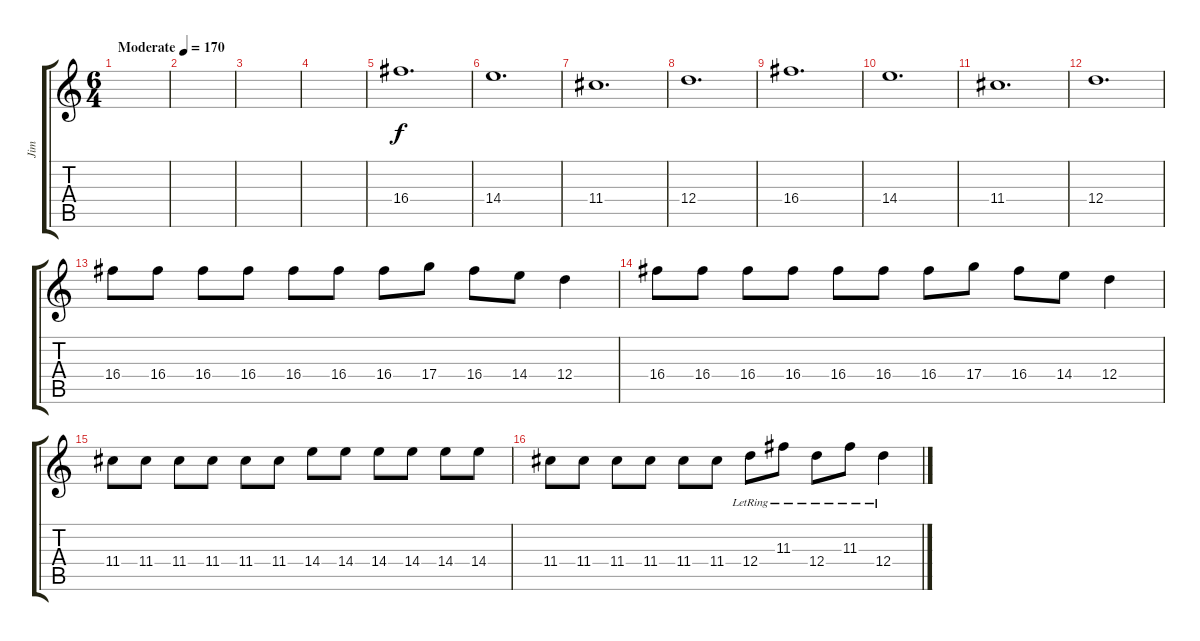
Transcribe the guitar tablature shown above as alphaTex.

\track ("Jim" "Jim") {instrument electricguitarjazz}
\staff {score tabs}
\tuning (E4 B3 G3 D3 A2 D2) {hide}
\ts (6 4)
\tempo (170 "Moderate")
\clef g2
\ks c
|
|
|
|
16.4.1{d} |
14.4.1{d} |
11.4.1{d} |
12.4.1{d} |
16.4.1{d} |
14.4.1{d} |
11.4.1{d} |
12.4.1{d} |
16.4.8 16.4.8 16.4.8 16.4.8 16.4.8 16.4.8 16.4.8 17.4.8 16.4.8 14.4.8 12.4.4 |
16.4.8 16.4.8 16.4.8 16.4.8 16.4.8 16.4.8 16.4.8 17.4.8 16.4.8 14.4.8 12.4.4 |
11.4.8 11.4.8 11.4.8 11.4.8 11.4.8 11.4.8 14.4.8 14.4.8 14.4.8 14.4.8 14.4.8 14.4.8 |
11.4.8 11.4.8 11.4.8 11.4.8 11.4.8 11.4.8 12.4{lr}.8 11.3{lr}.8 12.4{lr}.8 11.3{lr}.8 12.4{lr}.4
